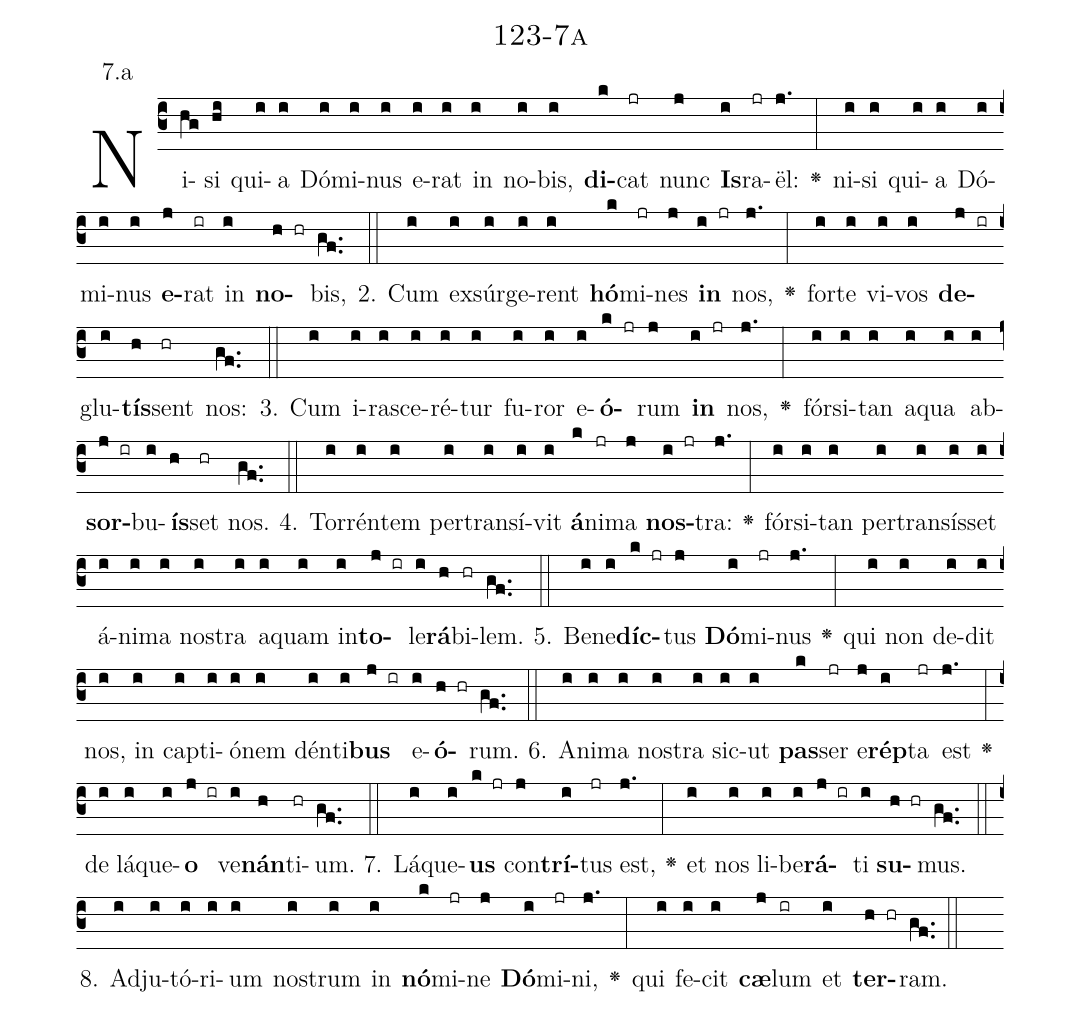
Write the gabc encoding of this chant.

name: 123-7a;
annotation: 7.a;
%%
(c3)Ni(hg)si(hi) qui(i)a(i) Dó(i)mi(i)nus(i) e(i)rat(i) in(i) no(i)bis,(i) <b>di</b>(k)cat(jr) nunc(j) <b>Is</b>(i)ra(jr)ël:(j.) <v>\greheightstar</v>(:) ni(i)si(i) qui(i)a(i) Dó(i)mi(i)nus(i) <b>e</b>(j)rat(ir) in(i) <b>no</b>(h hr)bis,(gf..) (::)
2. Cum(i) ex(i)súr(i)ge(i)rent(i) <b>hó</b>(k)mi(jr)nes(j) <b>in</b>(i jr) nos,(j.) <v>\greheightstar</v>(:) for(i)te(i) vi(i)vos(i) <b>de</b>(j ir)glu(i)<b>tís</b>(h)sent(hr) nos:(gf..) (::)
3. Cum(i) i(i)ra(i)sce(i)ré(i)tur(i) fu(i)ror(i) e(i)<b>ó</b>(k jr)rum(j) <b>in</b>(i jr) nos,(j.) <v>\greheightstar</v>(:) fór(i)si(i)tan(i) a(i)qua(i) ab(i)<b>sor</b>(j ir)bu(i)<b>ís</b>(h)set(hr) nos.(gf..) (::)
4. Tor(i)rén(i)tem(i) per(i)trans(i)í(i)vit(i) <b>á</b>(k)ni(jr)ma(j) <b>nos</b>(i jr)tra:(j.) <v>\greheightstar</v>(:) fór(i)si(i)tan(i) per(i)trans(i)ís(i)set(i) á(i)ni(i)ma(i) nos(i)tra(i) a(i)quam(i) in(i)<b>to</b>(j ir)le(i)<b>rá</b>(h)bi(hr)lem.(gf..) (::)
5. Be(i)ne(i)<b>díc</b>(k jr)tus(j) <b>Dó</b>(i)mi(jr)nus(j.) <v>\greheightstar</v>(:) qui(i) non(i) de(i)dit(i) nos,(i) in(i) cap(i)ti(i)ó(i)nem(i) dén(i)ti(i)<b>bus</b>(j ir) e(i)<b>ó</b>(h hr)rum.(gf..) (::)
6. A(i)ni(i)ma(i) nos(i)tra(i) sic(i)ut(i) <b>pas</b>(k)ser(jr) e(j)<b>rép</b>(i)ta(jr) est(j.) <v>\greheightstar</v>(:) de(i) lá(i)que(i)<b>o</b>(j ir) ve(i)<b>nán</b>(h)ti(hr)um.(gf..) (::)
7. Lá(i)que(i)<b>us</b>(k jr) con(j)<b>trí</b>(i)tus(jr) est,(j.) <v>\greheightstar</v>(:) et(i) nos(i) li(i)be(i)<b>rá</b>(j ir)ti(i) <b>su</b>(h hr)mus.(gf..) (::)
8. Ad(i)ju(i)tó(i)ri(i)um(i) nos(i)trum(i) in(i) <b>nó</b>(k)mi(jr)ne(j) <b>Dó</b>(i)mi(jr)ni,(j.) <v>\greheightstar</v>(:) qui(i) fe(i)cit(i) <b>cæ</b>(j)lum(ir) et(i) <b>ter</b>(h hr)ram.(gf..) (::)
